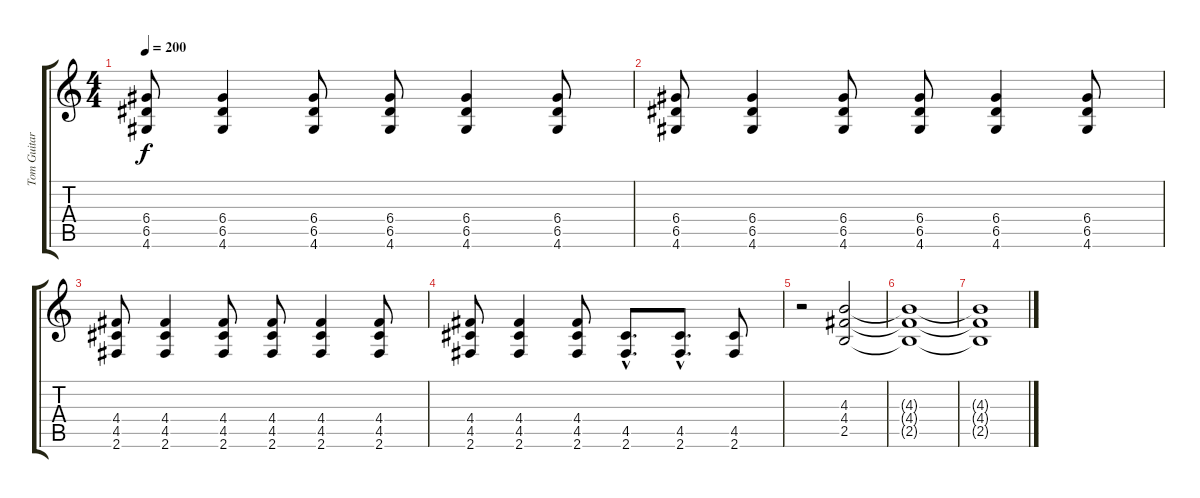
\track ("Tom Guitar 2" "Tom Guitar") {instrument distortionguitar}
\staff {score tabs}
\tuning (E4 B3 G3 D3 A2 E2) {hide}
\ts (4 4)
\tempo 200
\clef g2
\ks c
(6.4 6.5 4.6).8{dy f} (6.4 6.5 4.6).4 (6.4 6.5 4.6).8 (6.4 6.5 4.6).8 (6.4 6.5 4.6).4 (6.4 6.5 4.6).8 |
(6.4 6.5 4.6).8 (6.4 6.5 4.6).4 (6.4 6.5 4.6).8 (6.4 6.5 4.6).8 (6.4 6.5 4.6).4 (6.4 6.5 4.6).8 |
(4.4 4.5 2.6).8 (4.4 4.5 2.6).4 (4.4 4.5 2.6).8 (4.4 4.5 2.6).8 (4.4 4.5 2.6).4 (4.4 4.5 2.6).8 |
(4.4 4.5 2.6).8 (4.4 4.5 2.6).4 (4.4 4.5 2.6).8 (4.5{hac} 2.6{hac}).8{d instrument electricguitarmuted} (4.5{hac} 2.6{hac}).8{d} (4.5 2.6).8 |
r.2 (4.3 4.4 2.5).2{instrument distortionguitar} |
(4.3{t} 4.4{t} 2.5{t}).1 |
(4.3{t} 4.4{t} 2.5{t}).1
